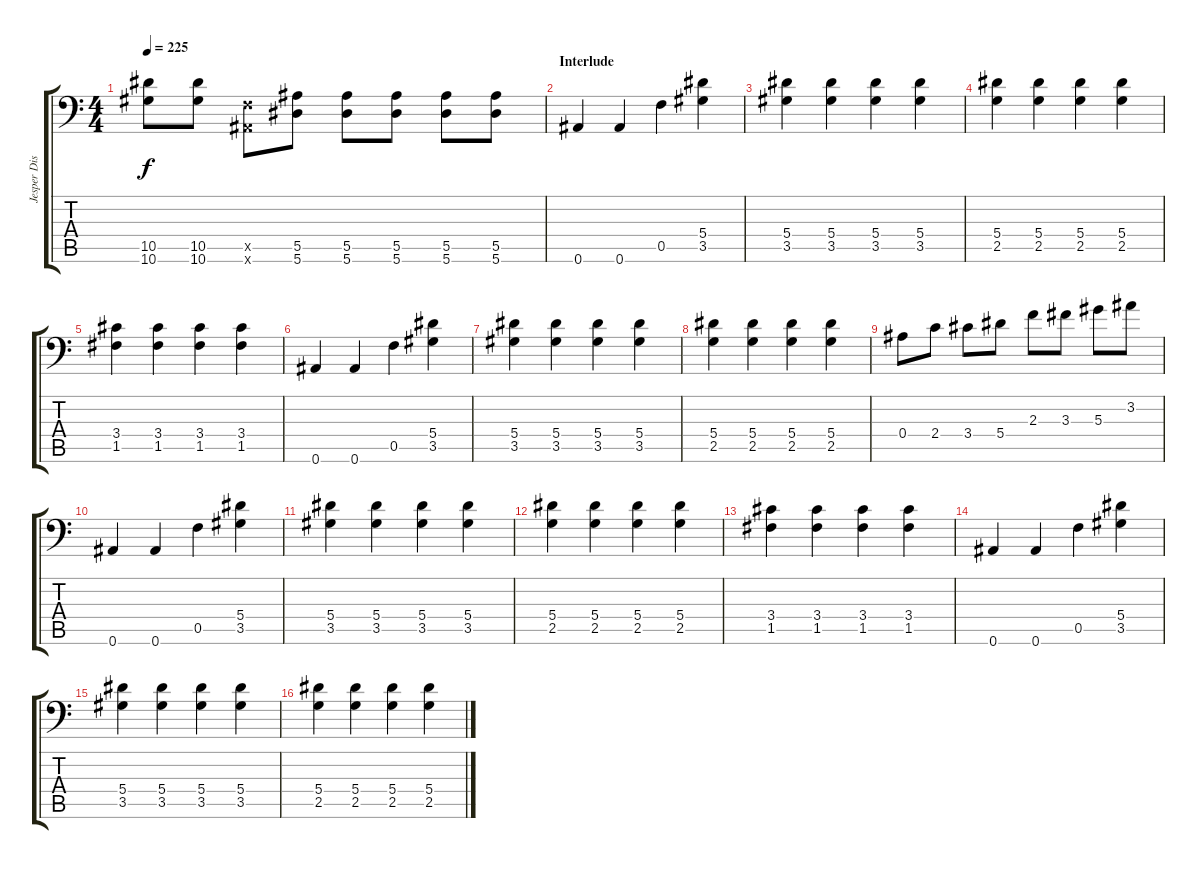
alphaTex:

\track ("Jesper Dist." "Jesper Dis") {instrument distortionguitar}
\staff {score tabs}
\tuning (C4 G3 Eb3 Bb2 F2 Bb1) {hide}
\ts (4 4)
\tempo 225
\clef f4
\ks c
(10.5 10.6).8{dy f} (10.5 10.6).8 (0.5{x} 0.6{x}).8 (5.5 5.6).8 (5.5 5.6).8 (5.5 5.6).8 (5.5 5.6).8 (5.5 5.6).8 |
\section ("" "Interlude")
0.6.4 0.6.4 0.5.4 (5.4 3.5).4 |
(5.4 3.5).4 (5.4 3.5).4 (5.4 3.5).4 (5.4 3.5).4 |
(5.4 2.5).4 (5.4 2.5).4 (5.4 2.5).4 (5.4 2.5).4 |
(3.4 1.5).4 (3.4 1.5).4 (3.4 1.5).4 (3.4 1.5).4 |
0.6.4 0.6.4 0.5.4 (5.4 3.5).4 |
(5.4 3.5).4 (5.4 3.5).4 (5.4 3.5).4 (5.4 3.5).4 |
(5.4 2.5).4 (5.4 2.5).4 (5.4 2.5).4 (5.4 2.5).4 |
0.4.8 2.4.8 3.4.8 5.4.8 2.3.8 3.3.8 5.3.8 3.2.8 |
0.6.4 0.6.4 0.5.4 (5.4 3.5).4 |
(5.4 3.5).4 (5.4 3.5).4 (5.4 3.5).4 (5.4 3.5).4 |
(5.4 2.5).4 (5.4 2.5).4 (5.4 2.5).4 (5.4 2.5).4 |
(3.4 1.5).4 (3.4 1.5).4 (3.4 1.5).4 (3.4 1.5).4 |
0.6.4 0.6.4 0.5.4 (5.4 3.5).4 |
(5.4 3.5).4 (5.4 3.5).4 (5.4 3.5).4 (5.4 3.5).4 |
(5.4 2.5).4 (5.4 2.5).4 (5.4 2.5).4 (5.4 2.5).4
